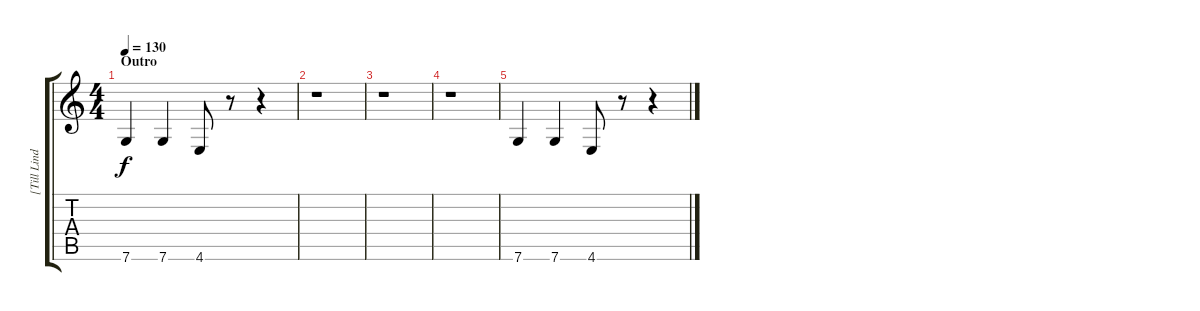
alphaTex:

\track ("[Till Lindemann]  Singing" "[Till Lind") {instrument electricguitarclean}
\staff {score tabs}
\tuning (D4 A3 F3 C3 G2 C2) {hide}
\ts (4 4)
\section ("" "Outro")
\tempo 130
\clef g2
\ks c
7.6.4{dy f} 7.6.4 4.6.8 r.8 r.4 |
r.1 |
r.1 |
r.1 |
7.6.4 7.6.4 4.6.8 r.8 r.4
